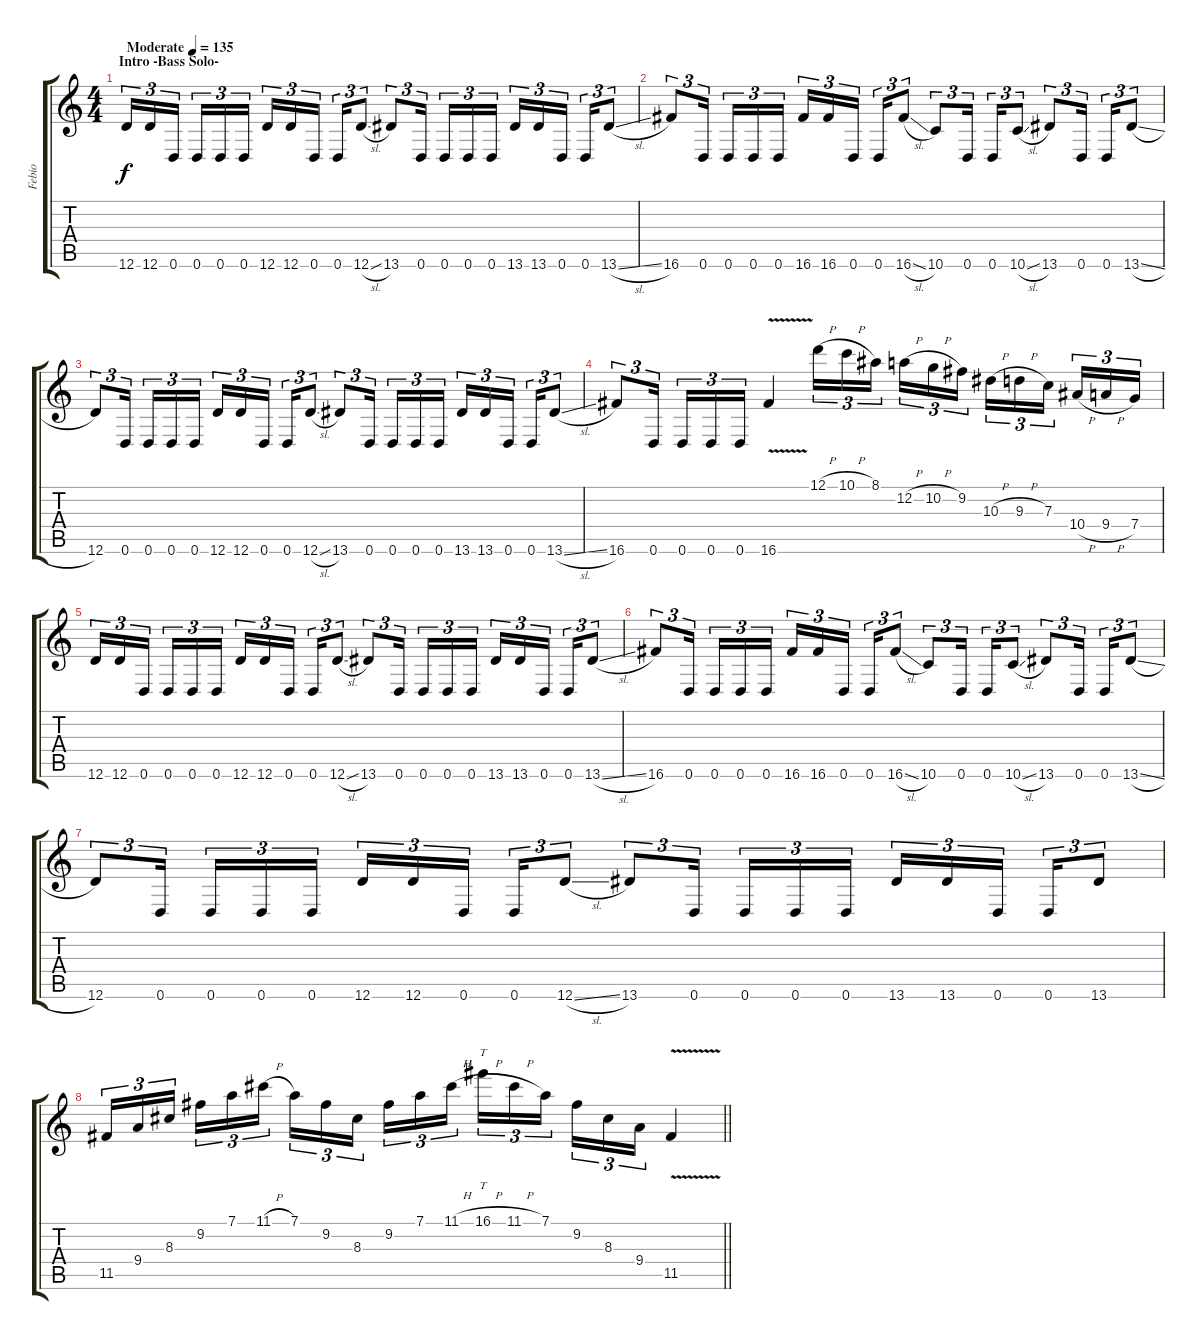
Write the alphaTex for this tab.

\track ("Febio" "Febio") {instrument distortionguitar}
\staff {score tabs}
\tuning (D4 A3 F3 C3 G2 D2) {hide}
\ts (4 4)
\section ("" "Intro -Bass Solo-")
\tempo (135 "Moderate")
\clef g2
\ks c
12.6.16{tu (3 2) dy f instrument distortionguitar} 12.6.16{tu (3 2)} 0.6.16{tu (3 2) beam splitsecondary} 0.6.16{tu (3 2)} 0.6.16{tu (3 2)} 0.6.16{tu (3 2)} 12.6.16{tu (3 2)} 12.6.16{tu (3 2)} 0.6.16{tu (3 2) beam splitsecondary} 0.6.16{tu (3 2)} 12.6{sl}.8{tu (3 2)} 13.6.8{tu (3 2)} 0.6.16{tu (3 2) beam splitsecondary} 0.6.16{tu (3 2)} 0.6.16{tu (3 2)} 0.6.16{tu (3 2)} 13.6.16{tu (3 2)} 13.6.16{tu (3 2)} 0.6.16{tu (3 2) beam splitsecondary} 0.6.16{tu (3 2)} 13.6{sl}.8{tu (3 2)} |
16.6.8{tu (3 2)} 0.6.16{tu (3 2) beam splitsecondary} 0.6.16{tu (3 2)} 0.6.16{tu (3 2)} 0.6.16{tu (3 2)} 16.6.16{tu (3 2)} 16.6.16{tu (3 2)} 0.6.16{tu (3 2) beam splitsecondary} 0.6.16{tu (3 2)} 16.6{sl}.8{tu (3 2)} 10.6.8{tu (3 2)} 0.6.16{tu (3 2) beam splitsecondary} 0.6.16{tu (3 2)} 10.6{sl}.8{tu (3 2)} 13.6.8{tu (3 2)} 0.6.16{tu (3 2) beam splitsecondary} 0.6.16{tu (3 2)} 13.6{sl}.8{tu (3 2)} |
12.6.8{tu (3 2)} 0.6.16{tu (3 2) beam splitsecondary} 0.6.16{tu (3 2)} 0.6.16{tu (3 2)} 0.6.16{tu (3 2)} 12.6.16{tu (3 2)} 12.6.16{tu (3 2)} 0.6.16{tu (3 2) beam splitsecondary} 0.6.16{tu (3 2)} 12.6{sl}.8{tu (3 2)} 13.6.8{tu (3 2)} 0.6.16{tu (3 2) beam splitsecondary} 0.6.16{tu (3 2)} 0.6.16{tu (3 2)} 0.6.16{tu (3 2)} 13.6.16{tu (3 2)} 13.6.16{tu (3 2)} 0.6.16{tu (3 2) beam splitsecondary} 0.6.16{tu (3 2)} 13.6{sl}.8{tu (3 2)} |
16.6.8{tu (3 2)} 0.6.16{tu (3 2) beam splitsecondary} 0.6.16{tu (3 2)} 0.6.16{tu (3 2)} 0.6.16{tu (3 2)} 16.6{v}.4 12.1{h}.16{tu (3 2)} 10.1{h}.16{tu (3 2)} 8.1.16{tu (3 2) beam splitsecondary} 12.2{h}.16{tu (3 2)} 10.2{h}.16{tu (3 2)} 9.2.16{tu (3 2)} 10.3{h}.16{tu (3 2)} 9.3{h}.16{tu (3 2)} 7.3.16{tu (3 2) beam splitsecondary} 10.4{h}.16{tu (3 2)} 9.4{h}.16{tu (3 2)} 7.4.16{tu (3 2)} |
12.6.16{tu (3 2)} 12.6.16{tu (3 2)} 0.6.16{tu (3 2) beam splitsecondary} 0.6.16{tu (3 2)} 0.6.16{tu (3 2)} 0.6.16{tu (3 2)} 12.6.16{tu (3 2)} 12.6.16{tu (3 2)} 0.6.16{tu (3 2) beam splitsecondary} 0.6.16{tu (3 2)} 12.6{sl}.8{tu (3 2)} 13.6.8{tu (3 2)} 0.6.16{tu (3 2) beam splitsecondary} 0.6.16{tu (3 2)} 0.6.16{tu (3 2)} 0.6.16{tu (3 2)} 13.6.16{tu (3 2)} 13.6.16{tu (3 2)} 0.6.16{tu (3 2) beam splitsecondary} 0.6.16{tu (3 2)} 13.6{sl}.8{tu (3 2)} |
16.6.8{tu (3 2)} 0.6.16{tu (3 2) beam splitsecondary} 0.6.16{tu (3 2)} 0.6.16{tu (3 2)} 0.6.16{tu (3 2)} 16.6.16{tu (3 2)} 16.6.16{tu (3 2)} 0.6.16{tu (3 2) beam splitsecondary} 0.6.16{tu (3 2)} 16.6{sl}.8{tu (3 2)} 10.6.8{tu (3 2)} 0.6.16{tu (3 2) beam splitsecondary} 0.6.16{tu (3 2)} 10.6{sl}.8{tu (3 2)} 13.6.8{tu (3 2)} 0.6.16{tu (3 2) beam splitsecondary} 0.6.16{tu (3 2)} 13.6{sl}.8{tu (3 2)} |
12.6.8{tu (3 2)} 0.6.16{tu (3 2) beam splitsecondary} 0.6.16{tu (3 2)} 0.6.16{tu (3 2)} 0.6.16{tu (3 2)} 12.6.16{tu (3 2)} 12.6.16{tu (3 2)} 0.6.16{tu (3 2) beam splitsecondary} 0.6.16{tu (3 2)} 12.6{sl}.8{tu (3 2)} 13.6.8{tu (3 2)} 0.6.16{tu (3 2) beam splitsecondary} 0.6.16{tu (3 2)} 0.6.16{tu (3 2)} 0.6.16{tu (3 2)} 13.6.16{tu (3 2)} 13.6.16{tu (3 2)} 0.6.16{tu (3 2) beam splitsecondary} 0.6.16{tu (3 2)} 13.6.8{tu (3 2)} |
\barLineRight lightlight
11.5.16{tu (3 2)} 9.4.16{tu (3 2)} 8.3.16{tu (3 2) beam splitsecondary} 9.2.16{tu (3 2)} 7.1.16{tu (3 2)} 11.1{h}.16{tu (3 2)} 7.1.16{tu (3 2)} 9.2.16{tu (3 2)} 8.3.16{tu (3 2) beam splitsecondary} 9.2.16{tu (3 2)} 7.1.16{tu (3 2)} 11.1{h}.16{tu (3 2)} 16.1{h}.16{tt tu (3 2)} 11.1{h}.16{tu (3 2)} 7.1.16{tu (3 2) beam splitsecondary} 9.2.16{tu (3 2)} 8.3.16{tu (3 2)} 9.4.16{tu (3 2)} 11.5{v}.4
